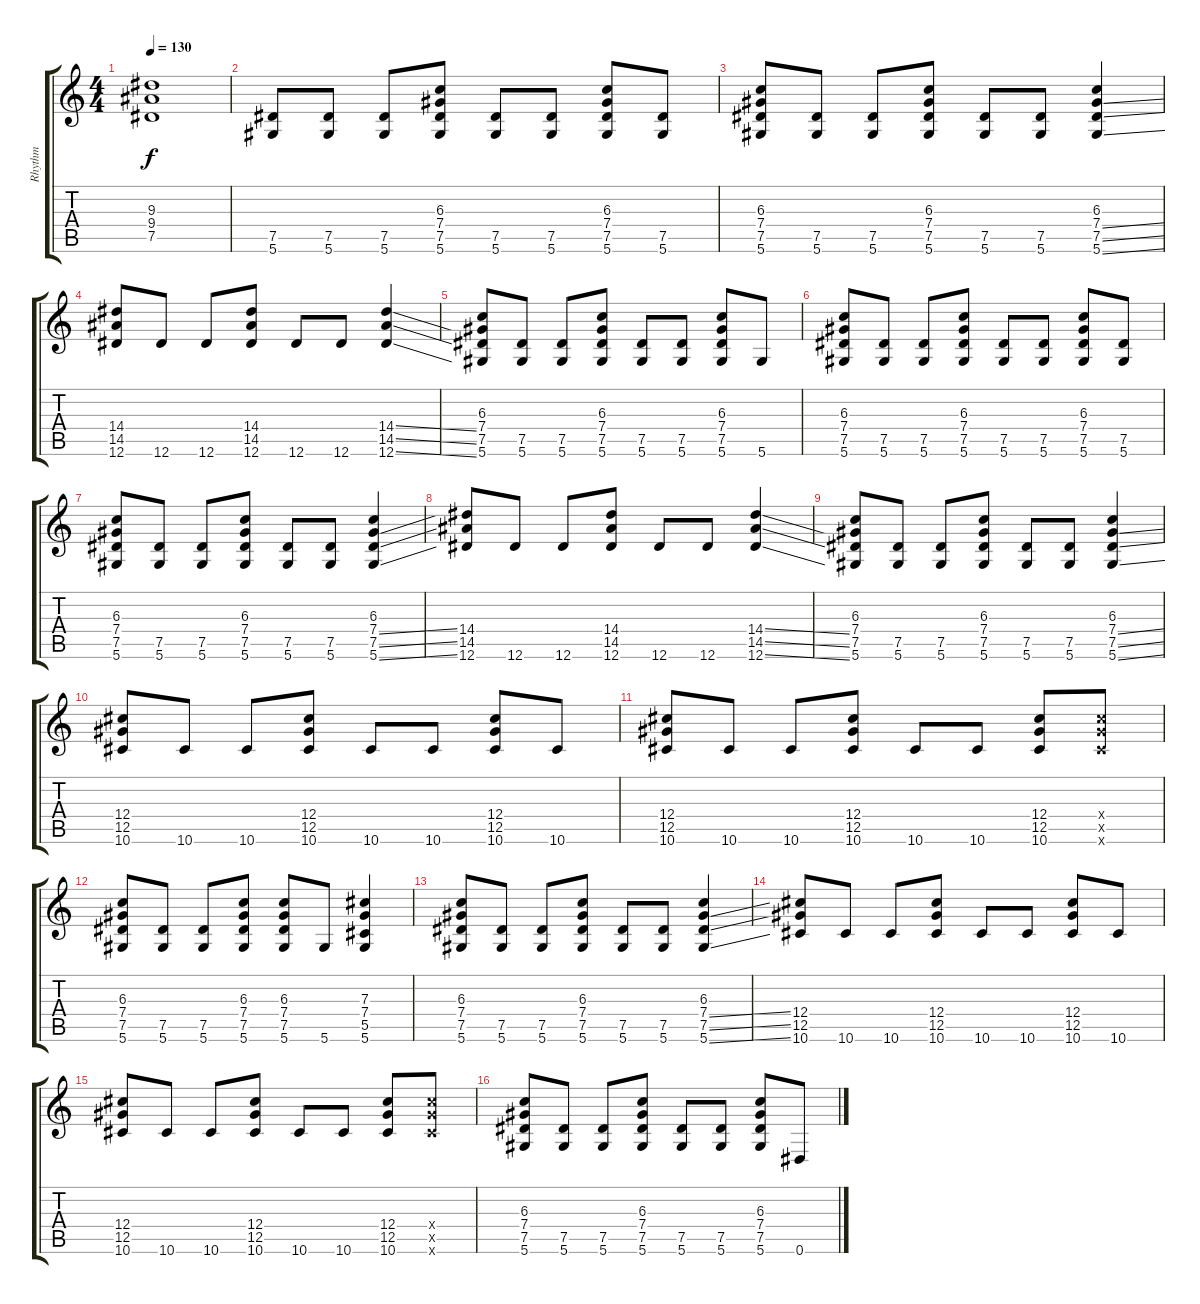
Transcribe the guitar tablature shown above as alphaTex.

\track ("Rhythm" "Rhythm") {instrument overdrivenguitar}
\staff {score tabs}
\tuning (Eb4 Bb3 Gb3 Db3 Ab2 Eb2) {hide}
\ts (4 4)
\tempo 130
\clef g2
\ks c
(9.3 9.4 7.5).1{dy f instrument overdrivenguitar} |
(7.5 5.6).8 (7.5 5.6).8 (7.5 5.6).8 (6.3 7.4 7.5 5.6).8 (7.5 5.6).8 (7.5 5.6).8 (6.3 7.4 7.5 5.6).8 (7.5 5.6).8 |
(6.3 7.4 7.5 5.6).8 (7.5 5.6).8 (7.5 5.6).8 (6.3 7.4 7.5 5.6).8 (7.5 5.6).8 (7.5 5.6).8 (6.3 7.4{ss} 7.5{ss} 5.6{ss}).4 |
(14.4 14.5 12.6).8 12.6.8 12.6.8 (14.4 14.5 12.6).8 12.6.8 12.6.8 (14.4{ss} 14.5{ss} 12.6{ss}).4 |
(6.3 7.4 7.5 5.6).8 (7.5 5.6).8 (7.5 5.6).8 (6.3 7.4 7.5 5.6).8 (7.5 5.6).8 (7.5 5.6).8 (6.3 7.4 7.5 5.6).8 5.6.8 |
(6.3 7.4 7.5 5.6).8 (7.5 5.6).8 (7.5 5.6).8 (6.3 7.4 7.5 5.6).8 (7.5 5.6).8 (7.5 5.6).8 (6.3 7.4 7.5 5.6).8 (7.5 5.6).8 |
(6.3 7.4 7.5 5.6).8 (7.5 5.6).8 (7.5 5.6).8 (6.3 7.4 7.5 5.6).8 (7.5 5.6).8 (7.5 5.6).8 (6.3 7.4{ss} 7.5{ss} 5.6{ss}).4 |
(14.4 14.5 12.6).8 12.6.8 12.6.8 (14.4 14.5 12.6).8 12.6.8 12.6.8 (14.4{ss} 14.5{ss} 12.6{ss}).4 |
(6.3 7.4 7.5 5.6).8 (7.5 5.6).8 (7.5 5.6).8 (6.3 7.4 7.5 5.6).8 (7.5 5.6).8 (7.5 5.6).8 (6.3 7.4{ss} 7.5{ss} 5.6{ss}).4 |
(12.4 12.5 10.6).8 10.6.8 10.6.8 (12.4 12.5 10.6).8 10.6.8 10.6.8 (12.4 12.5 10.6).8 10.6.8 |
(12.4 12.5 10.6).8 10.6.8 10.6.8 (12.4 12.5 10.6).8 10.6.8 10.6.8 (12.4 12.5 10.6).8 (12.4{x} 12.5{x} 10.6{x}).8 |
(6.3 7.4 7.5 5.6).8 (7.5 5.6).8 (7.5 5.6).8 (6.3 7.4 7.5 5.6).8 (6.3 7.4 7.5 5.6).8 5.6.8 (7.3 7.4 5.5 5.6).4 |
(6.3 7.4 7.5 5.6).8 (7.5 5.6).8 (7.5 5.6).8 (6.3 7.4 7.5 5.6).8 (7.5 5.6).8 (7.5 5.6).8 (6.3 7.4{ss} 7.5{ss} 5.6{ss}).4 |
(12.4 12.5 10.6).8 10.6.8 10.6.8 (12.4 12.5 10.6).8 10.6.8 10.6.8 (12.4 12.5 10.6).8 10.6.8 |
(12.4 12.5 10.6).8 10.6.8 10.6.8 (12.4 12.5 10.6).8 10.6.8 10.6.8 (12.4 12.5 10.6).8 (12.4{x} 12.5{x} 10.6{x}).8 |
(6.3 7.4 7.5 5.6).8 (7.5 5.6).8 (7.5 5.6).8 (6.3 7.4 7.5 5.6).8 (7.5 5.6).8 (7.5 5.6).8 (6.3 7.4 7.5 5.6).8 0.6.8
